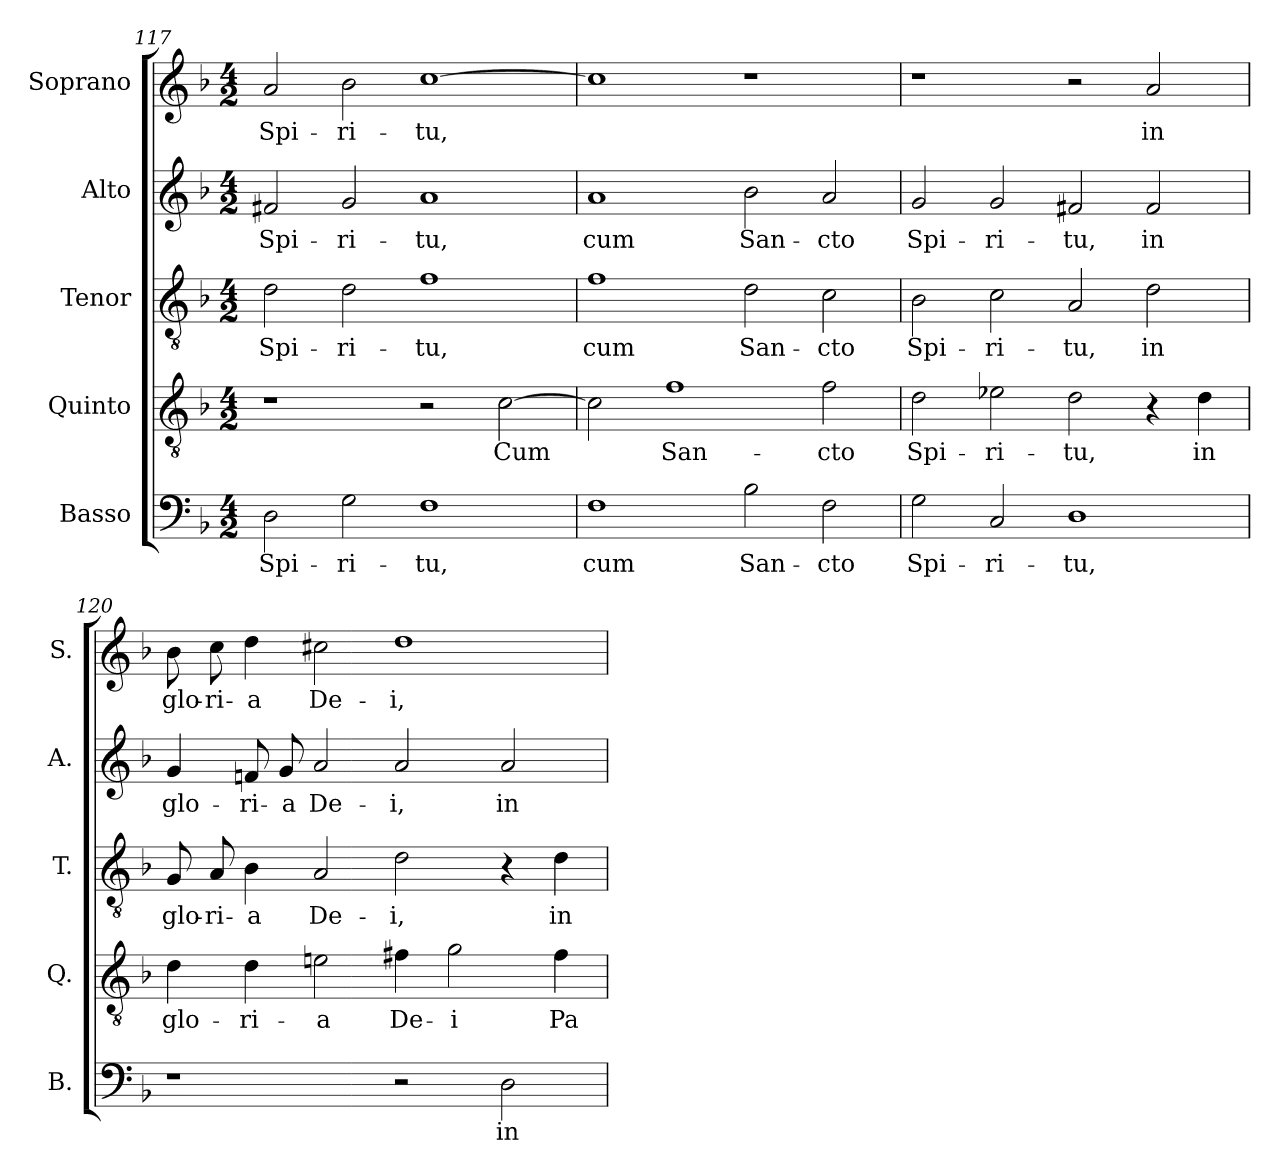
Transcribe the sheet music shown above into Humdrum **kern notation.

**kern	**text	**kern	**text	**kern	**text	**kern	**text	**kern	**text
*part5	*part5	*part4	*part4	*part3	*part3	*part2	*part2	*part1	*part1
*staff5	*staff5	*staff4	*staff4	*staff3	*staff3	*staff2	*staff2	*staff1	*staff1
*I"Basso	*	*I"Quinto	*	*I"Tenor	*	*I"Alto	*	*I"Soprano	*
*I'B.	*	*I'Q.	*	*I'T.	*	*I'A.	*	*I'S.	*
*clefF4	*	*clefGv2	*	*clefGv2	*	*clefG2	*	*clefG2	*
*	*	*ITrd7c12	*	*ITrd7c12	*	*	*	*	*
*k[b-]	*	*k[b-]	*	*k[b-]	*	*k[b-]	*	*k[b-]	*
*F:	*	*F:	*	*F:	*	*F:	*	*F:	*
*M4/2	*	*M4/2	*	*M4/2	*	*M4/2	*	*M4/2	*
=117	=117	=117	=117	=117	=117	=117	=117	=117	=117
!	!LO:LY:b:color=#000000	!	!	!	!	!	!	!	!
!	!	!	!	!	!LO:LY:b:color=#000000	!	!	!	!
!	!	!	!	!	!	!	!LO:LY:b:color=#000000	!	!
!	!	!	!	!	!	!	!	!	!LO:LY:b:color=#000000
2Di\	Spi-	1r	.	2Di\	Spi-	2f#Xi/	Spi-	2ai/	Spi-
!	!LO:LY:b:color=#000000	!	!	!	!	!	!	!	!
!	!	!	!	!	!LO:LY:b:color=#000000	!	!	!	!
!	!	!	!	!	!	!	!LO:LY:b:color=#000000	!	!
!	!	!	!	!	!	!	!	!	!LO:LY:b:color=#000000
2Gi\	-ri-	.	.	2Di\	-ri-	2gi/	-ri-	2b-i\	-ri-
!	!LO:LY:b:color=#000000	!	!	!	!	!	!	!	!
!	!	!	!	!	!LO:LY:b:color=#000000	!	!	!	!
!	!	!	!	!	!	!	!LO:LY:b:color=#000000	!	!
!	!	!	!	!	!	!	!	!	!LO:LY:b:color=#000000
1Fi	-tu,	2r	.	1Fi	-tu,	1ai	-tu,	[1cci	-tu,
!	!	!	!LO:LY:b:color=#000000	!	!	!	!	!	!
.	.	[2Ci\	Cum	.	.	.	.	.	.
=118	=118	=118	=118	=118	=118	=118	=118	=118	=118
!	!LO:LY:b:color=#000000	!	!	!	!	!	!	!	!
!	!	!	!	!	!LO:LY:b:color=#000000	!	!	!	!
!	!	!	!	!	!	!	!LO:LY:b:color=#000000	!	!
1Fi	cum	2Ci\]	.	1Fi	cum	1ai	cum	1cci]	.
!	!	!	!LO:LY:b:color=#000000	!	!	!	!	!	!
.	.	1Fi	San-	.	.	.	.	.	.
!	!LO:LY:b:color=#000000	!	!	!	!	!	!	!	!
!	!	!	!	!	!LO:LY:b:color=#000000	!	!	!	!
!	!	!	!	!	!	!	!LO:LY:b:color=#000000	!	!
2B-i\	San-	.	.	2Di\	San-	2b-i\	San-	1r	.
!	!LO:LY:b:color=#000000	!	!	!	!	!	!	!	!
!	!	!	!LO:LY:b:color=#000000	!	!	!	!	!	!
!	!	!	!	!	!LO:LY:b:color=#000000	!	!	!	!
!	!	!	!	!	!	!	!LO:LY:b:color=#000000	!	!
2Fi\	-cto	2Fi\	-cto	2Ci\	-cto	2ai/	-cto	.	.
=119	=119	=119	=119	=119	=119	=119	=119	=119	=119
!	!LO:LY:b:color=#000000	!	!	!	!	!	!	!	!
!	!	!	!LO:LY:b:color=#000000	!	!	!	!	!	!
!	!	!	!	!	!LO:LY:b:color=#000000	!	!	!	!
!	!	!	!	!	!	!	!LO:LY:b:color=#000000	!	!
2Gi\	Spi-	2Di\	Spi-	2BB-i\	Spi-	2gi/	Spi-	1r	.
!	!LO:LY:b:color=#000000	!	!	!	!	!	!	!	!
!	!	!	!LO:LY:b:color=#000000	!	!	!	!	!	!
!	!	!	!	!	!LO:LY:b:color=#000000	!	!	!	!
!	!	!	!	!	!	!	!LO:LY:b:color=#000000	!	!
2Ci/	-ri-	2E-Xi\	-ri-	2Ci\	-ri-	2gi/	-ri-	.	.
!	!LO:LY:b:color=#000000	!	!	!	!	!	!	!	!
!	!	!	!LO:LY:b:color=#000000	!	!	!	!	!	!
!	!	!	!	!	!LO:LY:b:color=#000000	!	!	!	!
!	!	!	!	!	!	!	!LO:LY:b:color=#000000	!	!
1Di	-tu,	2Di\	-tu,	2AAi/	-tu,	2f#Xi/	-tu,	2r	.
!	!	!	!	!	!LO:LY:b:color=#000000	!	!	!	!
!	!	!	!	!	!	!	!LO:LY:b:color=#000000	!	!
!	!	!	!	!	!	!	!	!	!LO:LY:b:color=#000000
.	.	4r	.	2Di\	in	2f#i/	in	2ai/	in
!	!	!	!LO:LY:b:color=#000000	!	!	!	!	!	!
.	.	4Di\	in	.	.	.	.	.	.
=120	=120	=120	=120	=120	=120	=120	=120	=120	=120
!	!	!	!LO:LY:b:color=#000000	!	!	!	!	!	!
!	!	!	!	!	!LO:LY:b:color=#000000	!	!	!	!
!	!	!	!	!	!	!	!LO:LY:b:color=#000000	!	!
!	!	!	!	!	!	!	!	!	!LO:LY:b:color=#000000
1r	.	4Di\	glo-	8GGi/	glo-	4gi/	glo-	8b-i\	glo-
!	!	!	!	!	!LO:LY:b:color=#000000	!	!	!	!
!	!	!	!	!	!	!	!	!	!LO:LY:b:color=#000000
.	.	.	.	8AAi/	-ri-	.	.	8cci\	-ri-
!	!	!	!LO:LY:b:color=#000000	!	!	!	!	!	!
!	!	!	!	!	!LO:LY:b:color=#000000	!	!	!	!
!	!	!	!	!	!	!	!LO:LY:b:color=#000000	!	!
!	!	!	!	!	!	!	!	!	!LO:LY:b:color=#000000
.	.	4Di\	-ri-	4BB-i\	-a	8fni/	-ri-	4ddi\	-a
!	!	!	!	!	!	!	!LO:LY:b:color=#000000	!	!
.	.	.	.	.	.	8gi/	-a	.	.
!	!	!	!LO:LY:b:color=#000000	!	!	!	!	!	!
!	!	!	!	!	!LO:LY:b:color=#000000	!	!	!	!
!	!	!	!	!	!	!	!LO:LY:b:color=#000000	!	!
!	!	!	!	!	!	!	!	!	!LO:LY:b:color=#000000
.	.	2Eni\	-a	2AAi/	De-	2ai/	De-	2cc#Xi\	De-
!	!	!	!LO:LY:b:color=#000000	!	!	!	!	!	!
!	!	!	!	!	!LO:LY:b:color=#000000	!	!	!	!
!	!	!	!	!	!	!	!LO:LY:b:color=#000000	!	!
!	!	!	!	!	!	!	!	!	!LO:LY:b:color=#000000
2r	.	4F#Xi\	De-	2Di\	-i,	2ai/	-i,	1ddi	-i,
!	!	!	!LO:LY:b:color=#000000	!	!	!	!	!	!
.	.	2Gi\	-i	.	.	.	.	.	.
!	!LO:LY:b:color=#000000	!	!	!	!	!	!	!	!
!	!	!	!	!	!	!	!LO:LY:b:color=#000000	!	!
2Di\	in	.	.	4r	.	2ai/	in	.	.
!	!	!	!LO:LY:b:color=#000000	!	!	!	!	!	!
!	!	!	!	!	!LO:LY:b:color=#000000	!	!	!	!
.	.	4F#i\	Pa-	4Di\	in	.	.	.	.
=	=	=	=	=	=	=	=	=	=
*-	*-	*-	*-	*-	*-	*-	*-	*-	*-
